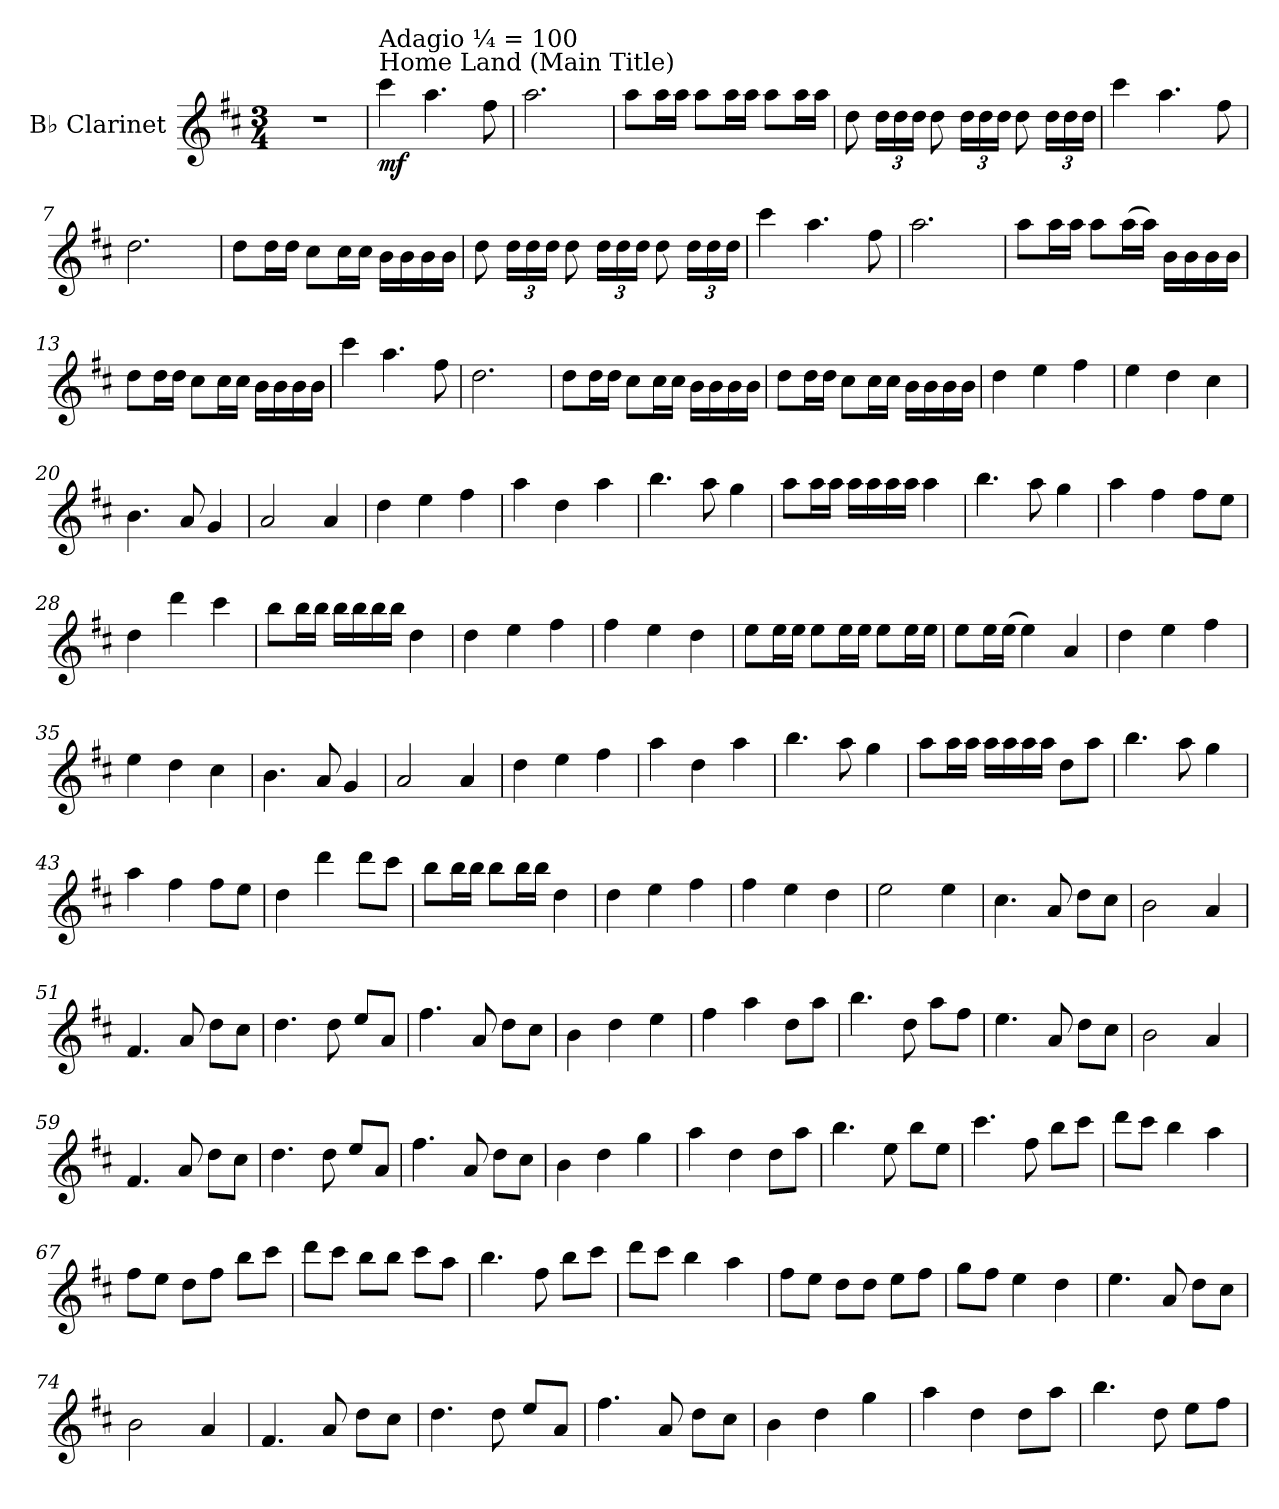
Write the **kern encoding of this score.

**kern	**dynam
*part1	*part1
*staff1	*staff1
*I"B♭ Clarinet	*
*I'B♭ Cl.	*
*clefG2	*
*ITrd1c2	*
*k[]	*
*C:	*
*M3/4	*
=1	=1
2.r	.
=2	=2
!LO:TX:a:t=Adagio ¼ = 100\nHome Land (Main Title)	!
!	!LO:DY:b
4bb\	mf
4.gg\	.
8ee\	.
=3	=3
2.gg\	.
=4	=4
8gg\L	.
16gg\L	.
16gg\JJ	.
8gg\L	.
16gg\L	.
16gg\JJ	.
8gg\L	.
16gg\L	.
16gg\JJ	.
=5	=5
8cc\	.
*Xbrackettup	*
24cc\LL	.
24cc\	.
24cc\JJ	.
8cc\	.
24cc\LL	.
24cc\	.
24cc\JJ	.
8cc\	.
24cc\LL	.
24cc\	.
24cc\JJ	.
=6	=6
4bb\	.
4.gg\	.
8ee\	.
=7	=7
2.cc\	.
!!LO:LB:g=z
=8	=8
8cc\L	.
16cc\L	.
16cc\JJ	.
8b\L	.
16b\L	.
16b\JJ	.
16a\LL	.
16a\	.
16a\	.
16a\JJ	.
=9	=9
8cc\	.
24cc\LL	.
24cc\	.
24cc\JJ	.
8cc\	.
24cc\LL	.
24cc\	.
24cc\JJ	.
8cc\	.
24cc\LL	.
24cc\	.
24cc\JJ	.
=10	=10
4bb\	.
4.gg\	.
8ee\	.
=11	=11
2.gg\	.
=12	=12
8gg\L	.
16gg\L	.
16gg\JJ	.
8gg\L	.
(16gg\L	.
16gg\JJ)	.
16a\LL	.
16a\	.
16a\	.
16a\JJ	.
!!LO:LB:g=z
=13	=13
8cc\L	.
16cc\L	.
16cc\JJ	.
8b\L	.
16b\L	.
16b\JJ	.
16a\LL	.
16a\	.
16a\	.
16a\JJ	.
=14	=14
4bb\	.
4.gg\	.
8ee\	.
=15	=15
2.cc\	.
=16	=16
8cc\L	.
16cc\L	.
16cc\JJ	.
8b\L	.
16b\L	.
16b\JJ	.
16a\LL	.
16a\	.
16a\	.
16a\JJ	.
=17	=17
8cc\L	.
16cc\L	.
16cc\JJ	.
8b\L	.
16b\L	.
16b\JJ	.
16a\LL	.
16a\	.
16a\	.
16a\JJ	.
=18	=18
4cc\	.
4dd\	.
4ee\	.
!!LO:LB:g=z
=19	=19
4dd\	.
4cc\	.
4b\	.
=20	=20
4.a\	.
8g/	.
4f/	.
=21	=21
2g/	.
4g/	.
=22	=22
4cc\	.
4dd\	.
4ee\	.
=23	=23
4gg\	.
4cc\	.
4gg\	.
=24	=24
4.aa\	.
8gg\	.
4ff\	.
=25	=25
8gg\L	.
16gg\L	.
16gg\JJ	.
16gg\LL	.
16gg\	.
16gg\	.
16gg\JJ	.
4gg\	.
=26	=26
4.aa\	.
8gg\	.
4ff\	.
=27	=27
4gg\	.
4ee\	.
8ee\L	.
8dd\J	.
!!LO:LB:g=z
=28	=28
4cc\	.
4ccc\	.
4bb\	.
=29	=29
8aa\L	.
16aa\L	.
16aa\JJ	.
16aa\LL	.
16aa\	.
16aa\	.
16aa\JJ	.
4cc\	.
=30	=30
4cc\	.
4dd\	.
4ee\	.
=31	=31
4ee\	.
4dd\	.
4cc\	.
=32	=32
8dd\L	.
16dd\L	.
16dd\JJ	.
8dd\L	.
16dd\L	.
16dd\JJ	.
8dd\L	.
16dd\L	.
16dd\JJ	.
=33	=33
8dd\L	.
16dd\L	.
(16dd\JJ	.
4dd\)	.
4g/	.
=34	=34
4cc\	.
4dd\	.
4ee\	.
!!LO:LB:g=z
=35	=35
4dd\	.
4cc\	.
4b\	.
=36	=36
4.a\	.
8g/	.
4f/	.
=37	=37
2g/	.
4g/	.
=38	=38
4cc\	.
4dd\	.
4ee\	.
=39	=39
4gg\	.
4cc\	.
4gg\	.
=40	=40
4.aa\	.
8gg\	.
4ff\	.
=41	=41
8gg\L	.
16gg\L	.
16gg\JJ	.
16gg\LL	.
16gg\	.
16gg\	.
16gg\JJ	.
8cc\L	.
8gg\J	.
=42	=42
4.aa\	.
8gg\	.
4ff\	.
!!LO:LB:g=z
=43	=43
4gg\	.
4ee\	.
8ee\L	.
8dd\J	.
=44	=44
4cc\	.
4ccc\	.
8ccc\L	.
8bb\J	.
=45	=45
8aa\L	.
16aa\L	.
16aa\JJ	.
8aa\L	.
16aa\L	.
16aa\JJ	.
4cc\	.
=46	=46
4cc\	.
4dd\	.
4ee\	.
=47	=47
4ee\	.
4dd\	.
4cc\	.
=48	=48
2dd\	.
4dd\	.
=49	=49
4.b\	.
8g/	.
8cc\L	.
8b\J	.
=50	=50
2a\	.
4g/	.
!!LO:LB:g=z
=51	=51
4.e/	.
8g/	.
8cc\L	.
8b\J	.
=52	=52
4.cc\	.
8cc\	.
8dd/L	.
8g/J	.
=53	=53
4.ee\	.
8g/	.
8cc\L	.
8b\J	.
=54	=54
4a\	.
4cc\	.
4dd\	.
=55	=55
4ee\	.
4gg\	.
8cc\L	.
8gg\J	.
=56	=56
4.aa\	.
8cc\	.
8gg\L	.
8ee\J	.
=57	=57
4.dd\	.
8g/	.
8cc\L	.
8b\J	.
=58	=58
2a\	.
4g/	.
!!LO:LB:g=z
=59	=59
4.e/	.
8g/	.
8cc\L	.
8b\J	.
=60	=60
4.cc\	.
8cc\	.
8dd/L	.
8g/J	.
=61	=61
4.ee\	.
8g/	.
8cc\L	.
8b\J	.
=62	=62
4a\	.
4cc\	.
4ff\	.
=63	=63
4gg\	.
4cc\	.
8cc\L	.
8gg\J	.
=64	=64
4.aa\	.
8dd\	.
8aa\L	.
8dd\J	.
=65	=65
4.bb\	.
8ee\	.
8aa\L	.
8bb\J	.
=66	=66
8ccc\L	.
8bb\J	.
4aa\	.
4gg\	.
!!LO:PB:g=z
=67	=67
8ee\L	.
8dd\J	.
8cc\L	.
8ee\J	.
8aa\L	.
8bb\J	.
=68	=68
8ccc\L	.
8bb\J	.
8aa\L	.
8aa\J	.
8bb\L	.
8gg\J	.
=69	=69
4.aa\	.
8ee\	.
8aa\L	.
8bb\J	.
=70	=70
8ccc\L	.
8bb\J	.
4aa\	.
4gg\	.
=71	=71
8ee\L	.
8dd\J	.
8cc\L	.
8cc\J	.
8dd\L	.
8ee\J	.
=72	=72
8ff\L	.
8ee\J	.
4dd\	.
4cc\	.
=73	=73
4.dd\	.
8g/	.
8cc\L	.
8b\J	.
!!LO:LB:g=z
=74	=74
2a\	.
4g/	.
=75	=75
4.e/	.
8g/	.
8cc\L	.
8b\J	.
=76	=76
4.cc\	.
8cc\	.
8dd/L	.
8g/J	.
=77	=77
4.ee\	.
8g/	.
8cc\L	.
8b\J	.
=78	=78
4a\	.
4cc\	.
4ff\	.
=79	=79
4gg\	.
4cc\	.
8cc\L	.
8gg\J	.
=80	=80
4.aa\	.
8cc\	.
8dd\L	.
8ee\J	.
=	=
*-	*-
